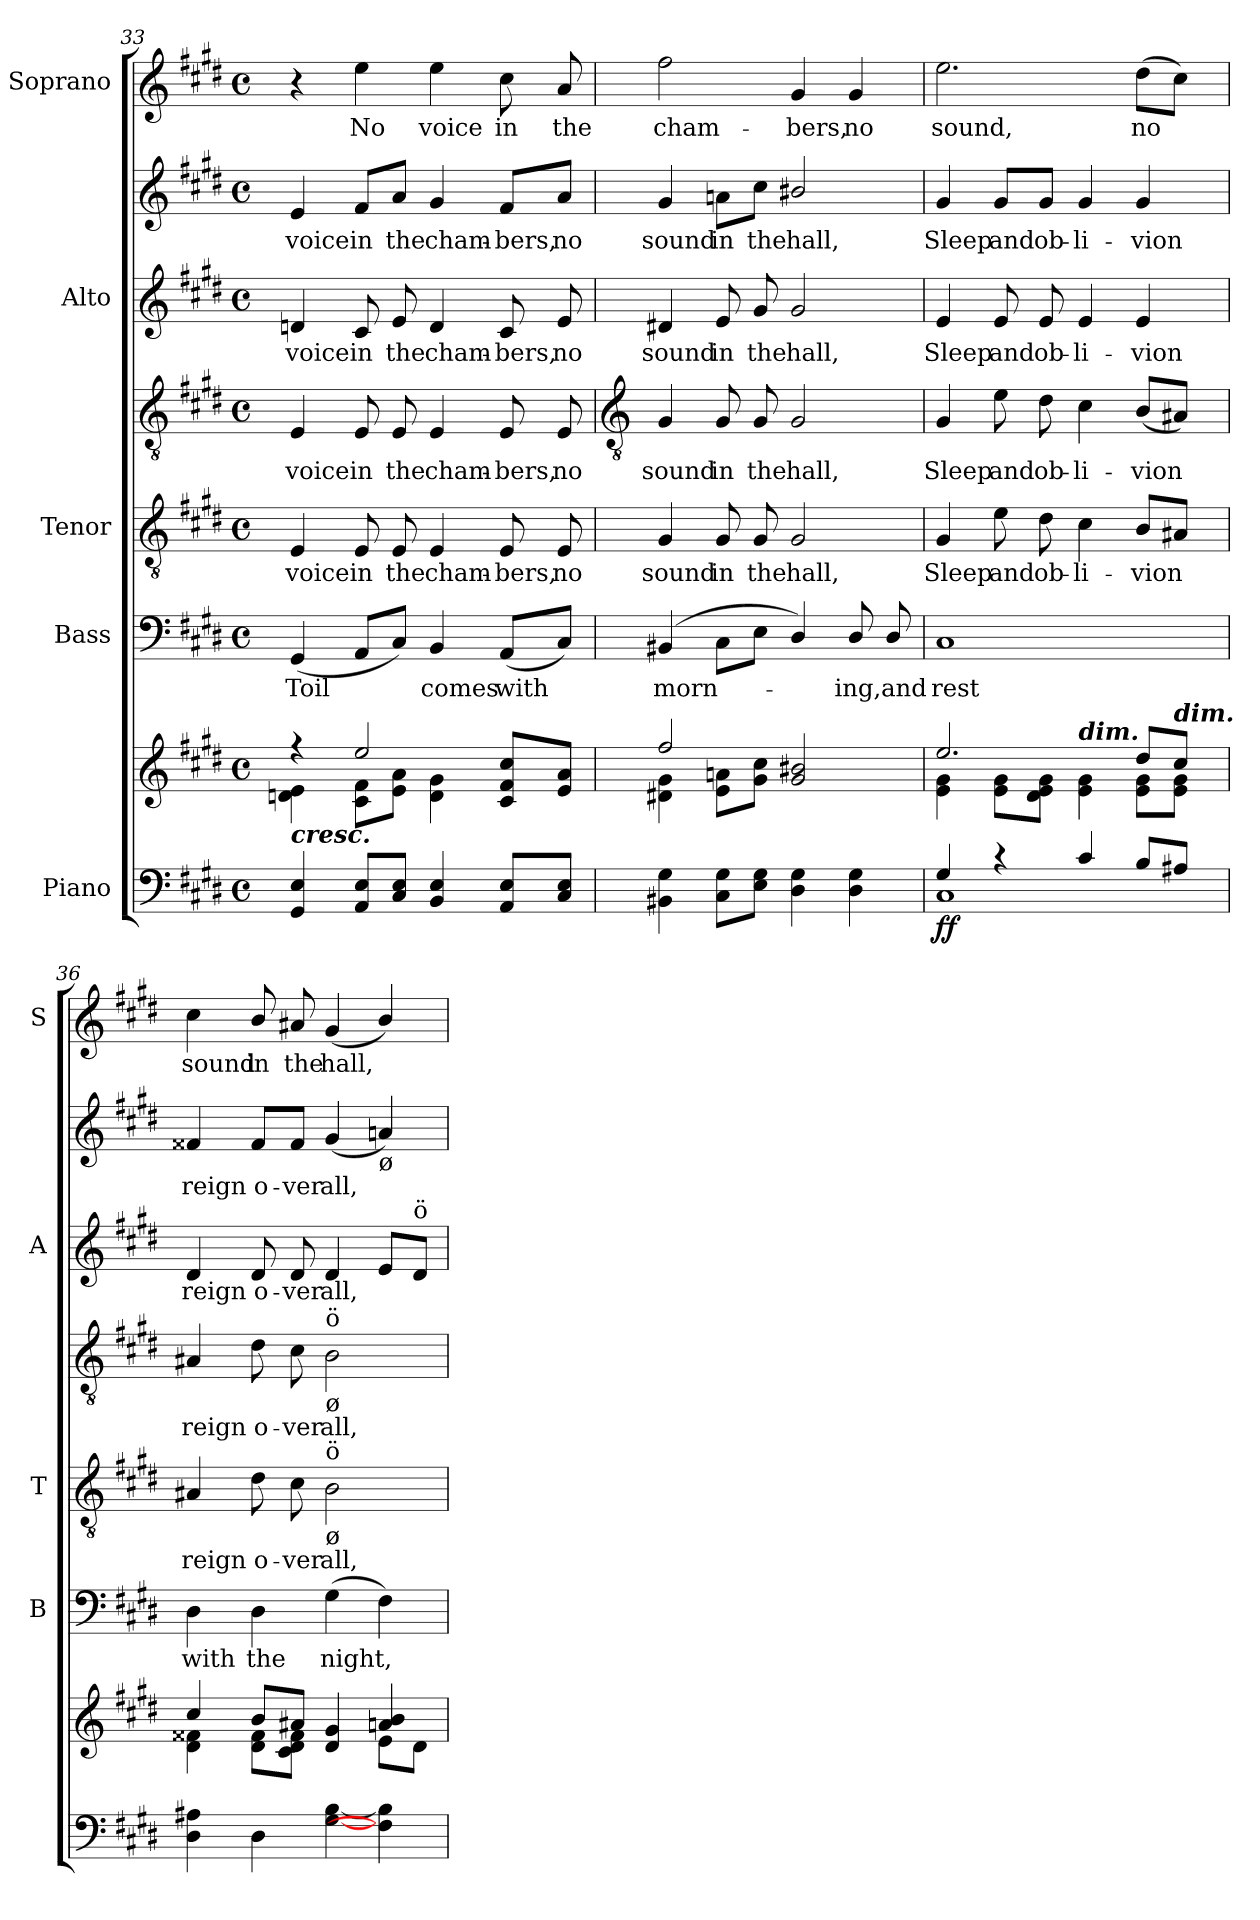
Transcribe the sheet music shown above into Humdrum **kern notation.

**kern	**kern	**dynam	**kern	**text	**kern	**text	**kern	**text	**kern	**text	**kern	**text	**kern	**text
*part5	*part5	*part5	*part4	*part4	*part3	*part3	*part3	*part3	*part2	*part2	*part2	*part2	*part1	*part1
*staff8	*staff7	*staff7/8	*staff6	*staff6	*staff5	*staff5	*staff4	*staff4	*staff3	*staff3	*staff2	*staff2	*staff1	*staff1
*I"Piano	*	*	*I"Bass	*	*I"Tenor	*	*	*	*I"Alto	*	*	*	*I"Soprano	*
*	*	*	*I'B	*	*I'T	*	*	*	*I'A	*	*	*	*I'S	*
*clefF4	*clefG2	*	*clefF4	*	*clefGv2	*	*clefGv2	*	*clefG2	*	*clefG2	*	*clefG2	*
*k[f#c#g#d#]	*k[f#c#g#d#]	*	*k[f#c#g#d#]	*	*k[f#c#g#d#]	*	*k[f#c#g#d#]	*	*k[f#c#g#d#]	*	*k[f#c#g#d#]	*	*k[f#c#g#d#]	*
*E:	*E:	*	*E:	*	*E:	*	*E:	*	*E:	*	*E:	*	*E:	*
*M4/4	*M4/4	*	*M4/4	*	*M4/4	*	*M4/4	*	*M4/4	*	*M4/4	*	*M4/4	*
*met(c)	*met(c)	*	*met(c)	*	*met(c)	*	*met(c)	*	*met(c)	*	*met(c)	*	*met(c)	*
=33	=33	=33	=33	=33	=33	=33	=33	=33	=33	=33	=33	=33	=33	=33
*	*^	*	*	*	*	*	*	*	*	*	*	*	*	*
!	!LO:TX:b:Bi:t=cresc.	!	!	!	!	!	!	!	!	!	!	!	!	!	!
!	!	!	!	!	!LO:LY:b	!	!LO:LY:b	!	!LO:LY:b	!	!LO:LY:b	!	!LO:LY:b	!	!
4GG# 4E	4r	4dn\ 4e\	.	(<4GG#	Toil	4E	voice	4E	voice	4dn	voice	4e	voice	4r	.
!	!	!	!	!	!	!	!LO:LY:b	!	!LO:LY:b	!	!LO:LY:b	!	!LO:LY:b	!	!LO:LY:b
8AA 8EL	2ee/	8c#\ 8f#\L	.	8AAL	.	8E	in	8E	in	8c#	in	8f#/L	in	4ee	No
!	!	!	!	!	!	!	!LO:LY:b	!	!LO:LY:b	!	!LO:LY:b	!	!LO:LY:b	!	!
8C# 8EJ	.	8e\ 8a\J	.	8C#J)	.	8E	the	8E	the	8e	the	8a/J	the	.	.
!	!	!	!	!	!LO:LY:b	!	!LO:LY:b	!	!LO:LY:b	!	!LO:LY:b	!	!LO:LY:b	!	!LO:LY:b
4BB 4E	.	4d\ 4g#\	.	4BB	comes	4E	cham-	4E	cham-	4d	cham-	4g#	cham-	4ee	voice
!	!	!	!	!	!LO:LY:b	!	!LO:LY:b	!	!LO:LY:b	!	!LO:LY:b	!	!LO:LY:b	!	!LO:LY:b
8AA 8EL	8c#/ 8f#/ 8cc#/L	4ryy	.	(<8AAL	with	8E	-bers,	8E	-bers,	8c#	-bers,	8f#/L	-bers,	8cc#	in
!	!	!	!	!	!	!	!LO:LY:b	!	!LO:LY:b	!	!LO:LY:b	!	!LO:LY:b	!	!LO:LY:b
8C# 8EJ	8e/ 8a/J	.	.	8C#J)	.	8E	no	8E	no	8e	no	8a/J	no	8a	the
!!LO:LB:g=z
=34	=34	=34	=34	=34	=34	=34	=34	=34	=34	=34	=34	=34	=34	=34	=34
*	*	*	*	*	*	*	*	*clefGv2	*	*	*	*	*	*	*
*^	*	*	*	*	*	*	*	*	*	*	*	*	*	*	*
!	!	!	!	!	!	!LO:LY:b	!	!LO:LY:b	!	!LO:LY:b	!	!LO:LY:b	!	!LO:LY:b	!	!LO:LY:b
1ryy	4BB#X\ 4G#\	2ff#/	4d#X\ 4g#\	.	(>4BB#X	morn-	4G#	sound	4G#	sound	4d#X	sound	4g#	sound	2ff#	cham-
!	!	!	!	!	!	!	!	!LO:LY:b	!	!LO:LY:b	!	!LO:LY:b	!	!LO:LY:b	!	!
.	8C#\ 8G#\L	.	8e\ 8an\L	.	8C#L	.	8G#	in	8G#	in	8e	in	8an\L	in	.	.
!	!	!	!	!	!	!	!	!LO:LY:b	!	!LO:LY:b	!	!LO:LY:b	!	!LO:LY:b	!	!
.	8E\ 8G#\J	.	8g#\ 8cc#\J	.	8EJ	.	8G#	the	8G#	the	8g#	the	8cc#\J	the	.	.
!	!	!	!	!	!	!	!	!LO:LY:b	!	!LO:LY:b	!	!LO:LY:b	!	!LO:LY:b	!	!LO:LY:b
.	4D#\ 4G#\	2ryy	2g#/ 2b#X/	.	4D#/)	.	2G#	hall,	2G#	hall,	2g#	hall,	2b#X/	hall,	4g#	-bers,
!	!	!	!	!	!	!LO:LY:b	!	!	!	!	!	!	!	!	!	!LO:LY:b
.	4D#\ 4G#\	.	.	.	8D#/	ing,	.	.	.	.	.	.	.	.	4g#	no
!	!	!	!	!	!	!LO:LY:b	!	!	!	!	!	!	!	!	!	!
.	.	.	.	.	8D#/	and	.	.	.	.	.	.	.	.	.	.
=35	=35	=35	=35	=35	=35	=35	=35	=35	=35	=35	=35	=35	=35	=35	=35	=35
!	!	!	!	!LO:DY:b=2	!	!LO:LY:b	!	!LO:LY:b	!	!LO:LY:b	!	!LO:LY:b	!	!LO:LY:b	!	!LO:LY:b
!	!	!	!	!LO:DY:n=1:b	!	!	!	!	!	!	!	!	!	!	!	!
4G#/	1C#\	2.ee/	4e\ 4g#\	f f	1C#	rest	4G#	Sleep	4G#	Sleep	4e	Sleep	4g#	Sleep	2.ee	sound,
!	!	!	!	!	!	!	!	!LO:LY:b	!	!LO:LY:b	!	!LO:LY:b	!	!LO:LY:b	!	!
4r	.	.	8e\ 8g#\L	.	.	.	8e	and	8e	and	8e	and	8g#/L	and	.	.
!	!	!	!	!	!	!	!	!LO:LY:b	!	!LO:LY:b	!	!LO:LY:b	!	!LO:LY:b	!	!
.	.	.	8d#\ 8e\ 8g#\J	.	.	.	8d#	ob-	8d#	ob-	8e	ob-	8g#/J	ob-	.	.
!	!	!	!LO:TX:a:Bi:t=dim.	!	!	!	!	!	!	!	!	!	!	!	!	!
!	!	!	!	!	!	!	!	!LO:LY:b	!	!LO:LY:b	!	!LO:LY:b	!	!LO:LY:b	!	!
4c#/	.	.	4e\ 4g#\	.	.	.	4c#	-li-	4c#	-li-	4e	-li-	4g#	-li-	.	.
!	!	!	!	!	!	!	!	!LO:LY:b	!	!LO:LY:b	!	!LO:LY:b	!	!LO:LY:b	!	!LO:LY:b
8B/L	.	8dd#/L	8e\ 8g#\L	.	.	.	8B/L	-vion	(<8B/L	-vion	4e	-vion	4g#	-vion	(>8dd#L	no
!	!	!LO:TX:a:Bi:t=dim.	!	!	!	!	!	!	!	!	!	!	!	!	!	!
8A#X/J	.	8cc#/J	8e\ 8g#\J	.	.	.	8A#XJ	.	8A#XJ)	.	.	.	.	.	8cc#J)	.
=36	=36	=36	=36	=36	=36	=36	=36	=36	=36	=36	=36	=36	=36	=36	=36	=36
!	!	!	!	!	!	!LO:LY:b	!	!LO:LY:b	!	!LO:LY:b	!	!LO:LY:b	!	!LO:LY:b	!	!LO:LY:b
1ryy	4D#\ 4A#X\	4cc#/	4d#\ 4f##X\	.	4D#	with	4A#X	reign	4A#X	reign	4d#	reign	4f##X	reign	4cc#	sound
!	!	!	!	!	!	!LO:LY:b	!	!LO:LY:b	!	!LO:LY:b	!	!LO:LY:b	!	!LO:LY:b	!	!LO:LY:b
.	4D#\	8b/L	8d#\ 8f##\L	.	4D#	the	8d#	o-	8d#	o-	8d#	o-	8f##/L	o-	8b/	in
!	!	!	!	!	!	!	!	!LO:LY:b	!	!LO:LY:b	!	!LO:LY:b	!	!LO:LY:b	!	!LO:LY:b
.	.	8a#X/J	8c#\ 8d#\ 8f##\J	.	.	.	8c#	-ver	8c#	-ver	8d#	-ver	8f##/J	-ver	8a#X	the
!	!	!	!	!	!	!	!	!	!LO:TX:b:t=ø	!	!	!	!	!	!	!
!	!	!	!	!	!	!	!	!	!LO:TX:a:t=ö	!	!	!	!	!	!	!
!	!	!	!	!	!	!	!LO:TX:b:t=ø	!	!	!	!	!	!	!	!	!
!	!	!	!	!	!	!	!LO:TX:a:t=ö	!	!	!	!	!	!	!	!	!
!	!	!	!	!	!	!LO:LY:b	!	!LO:LY:b	!	!LO:LY:b	!	!LO:LY:b	!	!LO:LY:b	!	!LO:LY:b
.	[4G#\ [4B\	4d#/ 4g#/	4ryy	.	(>4G#	night,	2B	all,	2B	all,	4d#	all,	(<4g#	all,	(<4g#	hall,
!	!	!	!	!	!	!	!	!	!	!	!	!	!LO:TX:b:t=ø	!	!	!
.	4F#\] 4B\]	4an/ 4b/	8e\L	.	4F#)	.	.	.	.	.	8eL	.	4an)	.	4b/)	.
!	!	!	!	!	!	!	!	!	!	!	!LO:TX:a:t=ö	!	!	!	!	!
.	.	.	8d#\J	.	.	.	.	.	.	.	8d#J	.	.	.	.	.
*v	*v	*	*	*	*	*	*	*	*	*	*	*	*	*	*	*
*	*v	*v	*	*	*	*	*	*	*	*	*	*	*	*	*
=	=	=	=	=	=	=	=	=	=	=	=	=	=	=
*-	*-	*-	*-	*-	*-	*-	*-	*-	*-	*-	*-	*-	*-	*-
